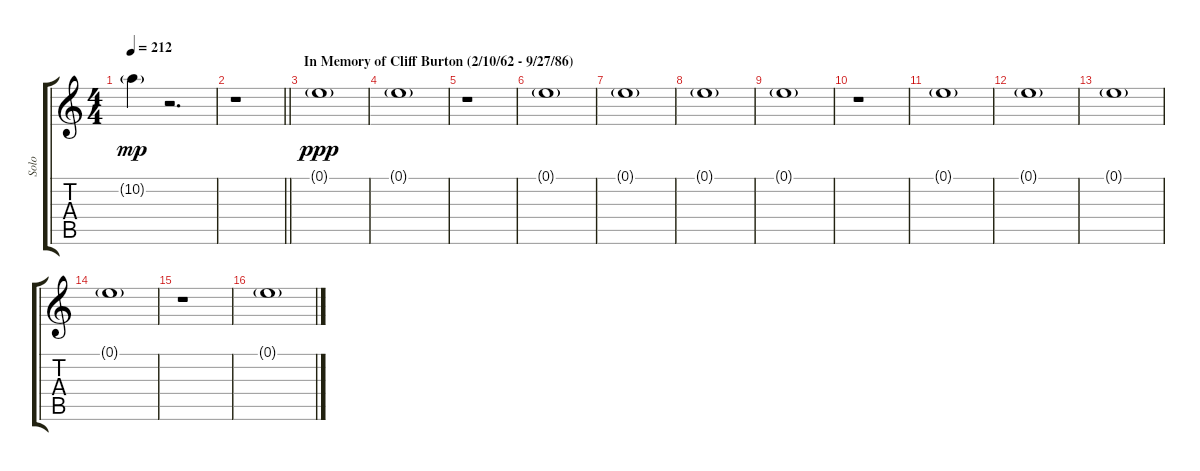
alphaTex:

\track ("Solo" "Solo") {instrument distortionguitar}
\staff {score tabs}
\tuning (E4 B3 G3 D3 A2 E2) {hide}
\ts (4 4)
\tempo 212
\clef g2
\ks c
10.2{g}.4{dy mp} r.2{d} |
\barLineRight lightlight
r.1 |
\section ("" "In Memory of Cliff Burton (2/10/62 - 9/27/86)")
0.1{g}.1{dy ppp} |
0.1{g}.1 |
r.1 |
0.1{g}.1 |
0.1{g}.1 |
0.1{g}.1 |
0.1{g}.1 |
r.1 |
0.1{g}.1 |
0.1{g}.1 |
0.1{g}.1 |
0.1{g}.1 |
r.1 |
0.1{g}.1
